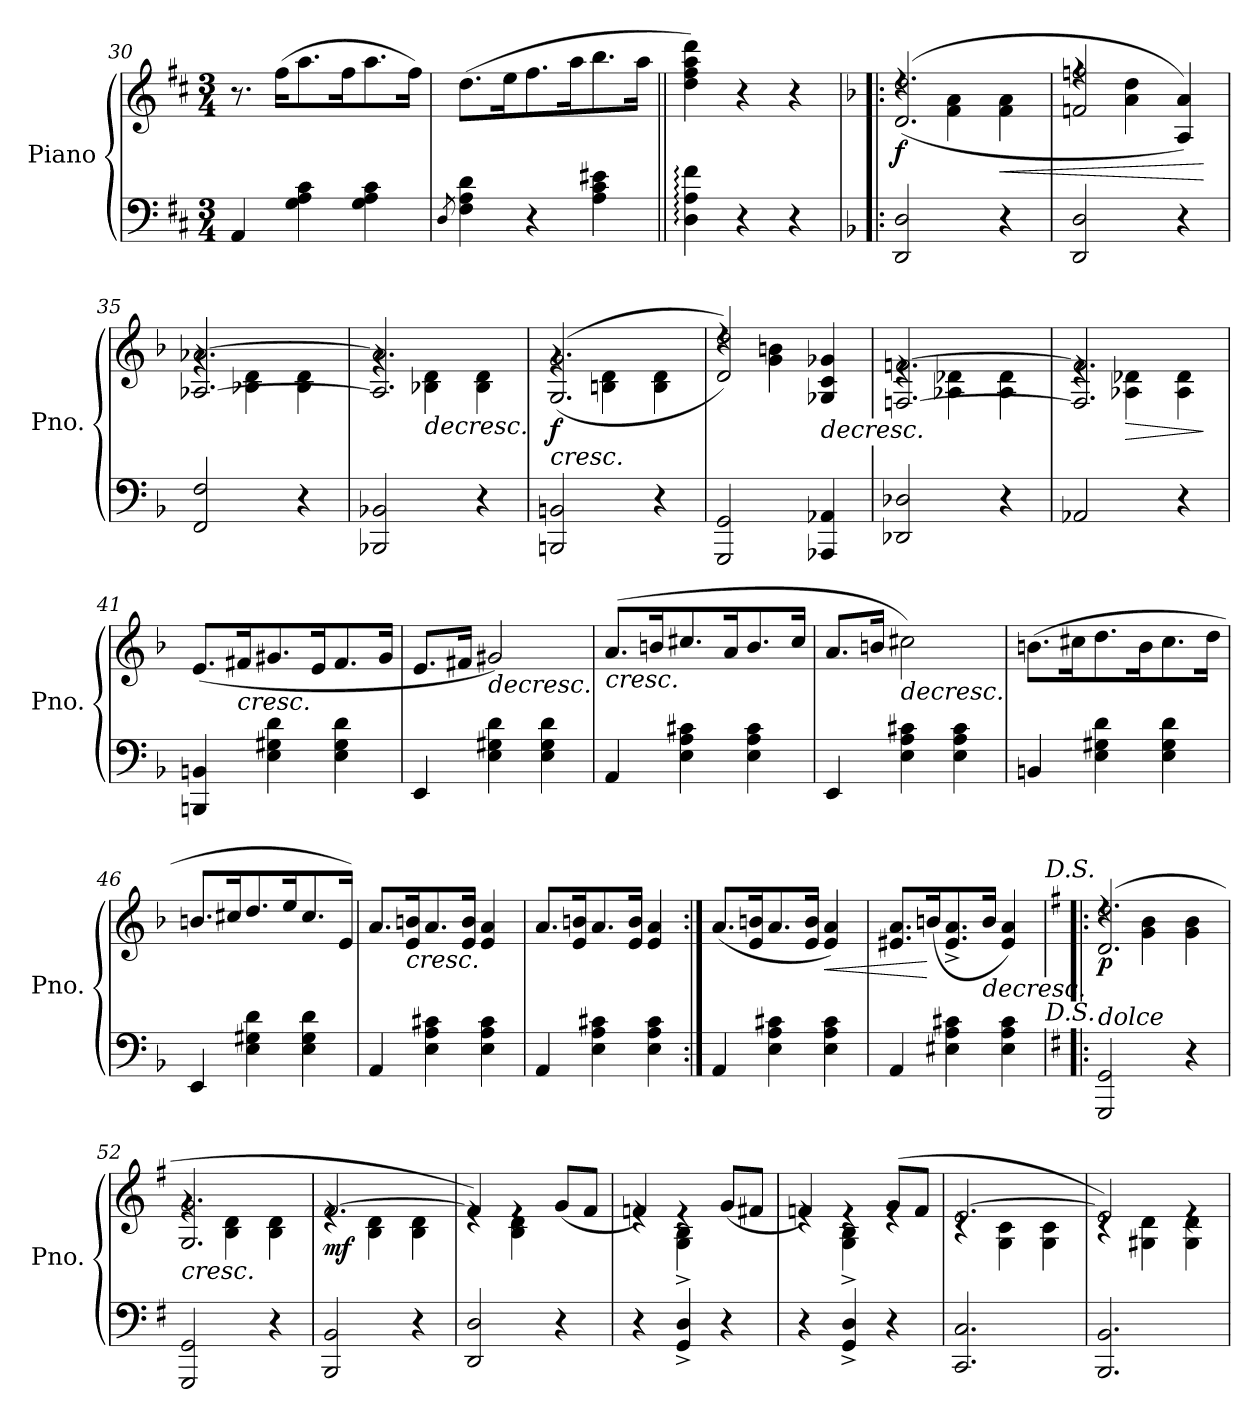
**kern	**kern	**dynam
*part1	*part1	*part1
*staff2	*staff1	*staff1/2
*I"Piano	*	*
*I'Pno.	*	*
*clefF4	*clefG2	*
*k[f#c#]	*k[f#c#]	*
*M3/4	*M3/4	*
=30	=30	=30
4AA/	8.r	.
.	(>16ff#\KL	.
4G\ 4A\ 4c#\	8.aa\	.
.	16ff#\K	.
4G\ 4A\ 4c#\	8.aa\	.
.	16ff#\Jk)	.
=31	=31	=31
8qD/	.	.
4F#\ 4A\ 4d\	(>8.dd\L	.
.	16ee\K	.
4r	8.ff#\	.
.	16aa\K	.
4A\ 4c#\ 4e#X\	8.bb\	.
.	16aa\Jk	.
=32||	=32||	=32||
4D\: 4A\: 4f#\:	4dd\ 4ff#\ 4aa\ 4ddd\)	.
4r	4r	.
4r	4r	.
!!LO:LB:g=z
=33!|:	=33!|:	=33!|:
*k[b-]	*k[b-]	*
*	*^	*
!	!	!	!LO:DY:b
2DD/ 2D/	(<(>2.d/ 2.dd/	4rdd	f
.	.	4f\ 4a\	.
!	!	!	!LO:HP:b
4r	.	4f\ 4a\	<
=34	=34	=34	=34
2DD/ 2D/	2fn/ 2ffn/	4rff	.
.	.	4a\ 4dd\	.
4r	4A/ 4a/))	4ryy	.
*	*v	*v	*
.	.	[
=35	=35	=35
*	*^	*
2FF/ 2F/	[2.A-X/ [2.a-X/	4rg	.
.	.	4B-X\ 4d\	.
4r	.	4B-\ 4d\	.
=36	=36	=36	=36
2BBB-X/ 2BB-X/	2.A-/] 2.a-/]	4rg	.
!	!	!	!LO:HP:b
.	.	4B-X\ 4d\	>
4r	.	4B-\ 4d\	.
=37	=37	=37	=37
!	!	!	!LO:HP:b
!	!	!	!LO:DY:n=1:b
2BBBn/ 2BBn/	(<(>2.G/ 2.g/	4rg	< f
.	.	4Bn\ 4d\	.
4r	.	4B\ 4d\	.
*	*v	*v	*
.	.	]
=38	=38	=38
*	*^	*
2GGG/ 2GG/	2d/ 2dd/))	4rdd	.
.	.	4g\ 4bn\	.
!	!	!	!LO:HP:b
4AAA-X/ 4AA-X/	4G-X/ 4c/ 4g-X/	4ryy	>
=39	=39	=39	=39
2DD-X/ 2D-X/	[2.Fn/ [2.fn/	4re	.
.	.	4A-X\ 4d-X\	.
4r	.	4A-\ 4d-\	.
*	*v	*v	*
.	.	[
!!LO:LB:g=z
=40	=40	=40
*	*^	*
2AA-X/	2.F/] 2.f/]	4re	.
!	!	!	!LO:HP:b
.	.	4A-X\ 4d-X\	>
4r	.	4A-\ 4d-\	.
*	*v	*v	*
.	.	]
=41	=41	=41
4BBBn/ 4BBn/	(<8.e/L	.
!	!	!LO:HP:b
.	16f#X/K	<
4E\ 4G#X\ 4d\	8.g#X/	.
.	16e/K	.
4E\ 4G#\ 4d\	8.f#/	.
.	16g#/Jk	.
=42	=42	=42
4EE/	8.e/L	.
.	16f#X/Jk	.
!	!	!LO:HP:n=1:b
4E\ 4G#X\ 4d\	2g#X/)	] >
4E\ 4G#\ 4d\	.	.
.	.	[
=43	=43	=43
!	!	!LO:HP:b
4AA/	(>8.a/L	<
.	16bn/K	.
4E\ 4A\ 4c#X\	8.cc#X/	.
.	16a/K	.
4E\ 4A\ 4c#\	8.b/	.
.	16cc#/Jk	.
=44	=44	=44
4EE/	8.a/L	.
.	16bn/Jk	]
!	!	!LO:HP:b
4E\ 4A\ 4c#X\	2cc#X\)	>
4E\ 4A\ 4c#\	.	.
.	.	[
=45	=45	=45
4BBn/	(>8.bn\L	.
.	16cc#X\K	.
4E\ 4G#X\ 4d\	8.dd\	.
.	16b\K	.
4E\ 4G#\ 4d\	8.cc#\	.
.	16dd\Jk	.
!!LO:LB:g=z
=46	=46	=46
4EE/	8.bn/L	.
.	16cc#X/K	.
4E\ 4G#X\ 4d\	8.dd/	.
.	16ee/K	.
4E\ 4G#\ 4d\	8.cc#/	.
.	16e/Jk)	.
=47	=47	=47
4AA/	8.a/L	.
!	!	!LO:HP:b
.	16e/ 16bn/K	<
4E\ 4A\ 4c#X\	8.a/	.
.	16e/ 16b/Jk	.
4E\ 4A\ 4c#\	4e/ 4a/	.
=48	=48	=48
4AA/	8.a/L	.
.	16e/ 16bn/K	.
4E\ 4A\ 4c#X\	8.a/	.
.	16e/ 16b/Jk	.
4E\ 4A\ 4c#\	4e/ 4a/	.
.	.	]
=49:|!	=49:|!	=49:|!
4AA/	(<8.a/L	.
.	16e/ 16bn/K	.
4E\ 4A\ 4c#X\	8.a/	.
.	16e/ 16b/Jk	.
!	!	!LO:HP:b
4E\ 4A\ 4c#\	4e/ 4a/)	<
=50	=50	=50
4AA/	8.e#X/ 8.a/L	.
.	(>16bn/K	[
4E#X\ 4A\ 4c#X\	8.e#/^ 8.a/^	.
!	!	!LO:HP:b
.	16b/Jk	>
4E#\ 4A\ 4c#\	4e#/ 4a/)	.
.	.	[
!	!LO:TX:a:t=<i>D.S.</i>	!
!LO:TX:a:t=<i>D.S.</i>	!	!
!!LO:PB:g=z
=51!|:	=51!|:	=51!|:
*k[f#]	*k[f#]	*
*	*^	*
!LO:TX:a:i:t=dolce	!	!	!
!	!	!	!LO:DY:b
2GGG/ 2GG/	(>2.d/ 2.dd/	4rdd	p
.	.	4g\ 4b\	.
4r	.	4g\ 4b\	.
=52	=52	=52	=52
!	!	!	!LO:HP:b
2GGG/ 2GG/	2.G/ 2.g/	4rg	<
.	.	4B\ 4d\	.
4r	.	4B\ 4d\	.
*	*v	*v	*
.	.	]
=53	=53	=53
*	*^	*
!	!	!	!LO:DY:b
2BBB/ 2BB/	[2.f#/	4re	mf
.	.	4B\ 4d\	.
4r	.	4B\ 4d\	.
*	*v	*v	*
.	.	[
=54	=54	=54
*	*^	*
2DD/ 2D/	4f#/])	4re	.
.	4re	4B\ 4d\	.
4r	(<8g/L	4ryy	.
.	8f#/J	.	.
=55	=55	=55	=55
4r	4fn/)	4re	.
4GG/^ 4D/^	4re	4G\^ 4B\^	.
4r	(<8g/L	4ryy	.
.	8f#X/J	.	.
=56	=56	=56	=56
4r	4fn/)	4re	.
4GG/^ 4D/^	4re	4G\^ 4B\^	.
4r	(>8g/L	4re	.
.	8f/J	.	.
=57	=57	=57	=57
2.CC/ 2.C/	[2.e/	4rc	.
.	.	4G\ 4c\	.
.	.	4G\ 4c\	.
=58	=58	=58	=58
2.BBB/ 2.BB/	2e/])	4rc	.
.	.	4G#X\ 4d\	.
.	4re	4G#\ 4d\	.
*	*v	*v	*
=	=	=
*-	*-	*-
